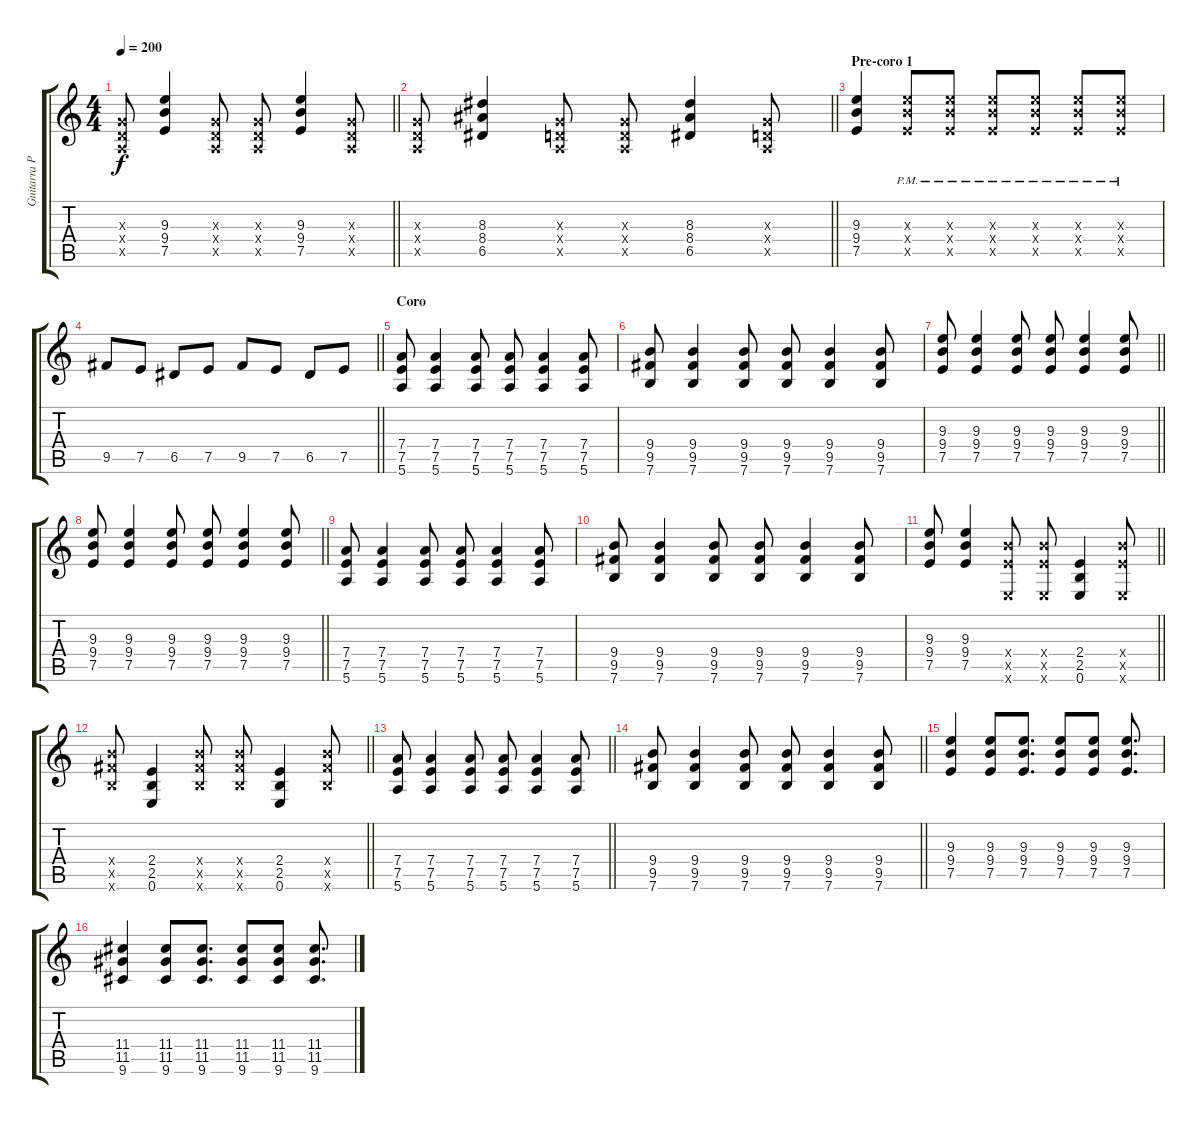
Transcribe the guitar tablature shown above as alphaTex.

\track ("Guitarra Principal" "Guitarra P") {mute instrument distortionguitar}
\staff {score tabs}
\tuning (E4 B3 G3 D3 A2 E2) {hide}
\ts (4 4)
\tempo 200
\clef g2
\barLineRight lightlight
\ks c
(0.3{x} 0.4{x} 0.5{x}).8{dy f} (9.3 9.4 7.5).4 (0.3{x} 0.4{x} 0.5{x}).8 (0.3{x} 0.4{x} 0.5{x}).8 (9.3 9.4 7.5).4 (0.3{x} 0.4{x} 0.5{x}).8 |
\barLineRight lightlight
(0.3{x} 0.4{x} 0.5{x}).8 (8.3 8.4 6.5).4 (0.3{x} 0.4{x} 0.5{x}).8 (0.3{x} 0.4{x} 0.5{x}).8 (8.3 8.4 6.5).4 (0.3{x} 0.4{x} 0.5{x}).8 |
\section ("" "Pre-coro 1")
(9.3 9.4 7.5).4 (9.3{pm x} 9.4{pm x} 7.5{pm x}).8 (9.3{pm x} 9.4{pm x} 7.5{pm x}).8 (9.3{pm x} 9.4{pm x} 7.5{pm x}).8 (9.3{pm x} 9.4{pm x} 7.5{pm x}).8 (9.3{pm x} 9.4{pm x} 7.5{pm x}).8 (9.3{pm x} 9.4{pm x} 7.5{pm x}).8 |
\barLineRight lightlight
9.5.8{volume 16} 7.5.8 6.5.8 7.5.8 9.5.8 7.5.8 6.5.8 7.5.8 |
\section ("" "Coro")
(7.4 7.5 5.6).8{volume 12} (7.4 7.5 5.6).4 (7.4 7.5 5.6).8 (7.4 7.5 5.6).8 (7.4 7.5 5.6).4 (7.4 7.5 5.6).8 |
(9.4 9.5 7.6).8 (9.4 9.5 7.6).4 (9.4 9.5 7.6).8 (9.4 9.5 7.6).8 (9.4 9.5 7.6).4 (9.4 9.5 7.6).8 |
\barLineRight lightlight
(9.3 9.4 7.5).8 (9.3 9.4 7.5).4 (9.3 9.4 7.5).8 (9.3 9.4 7.5).8 (9.3 9.4 7.5).4 (9.3 9.4 7.5).8 |
\barLineRight lightlight
(9.3 9.4 7.5).8 (9.3 9.4 7.5).4 (9.3 9.4 7.5).8 (9.3 9.4 7.5).8 (9.3 9.4 7.5).4 (9.3 9.4 7.5).8 |
(7.4 7.5 5.6).8 (7.4 7.5 5.6).4 (7.4 7.5 5.6).8 (7.4 7.5 5.6).8 (7.4 7.5 5.6).4 (7.4 7.5 5.6).8 |
(9.4 9.5 7.6).8 (9.4 9.5 7.6).4 (9.4 9.5 7.6).8 (9.4 9.5 7.6).8 (9.4 9.5 7.6).4 (9.4 9.5 7.6).8 |
\barLineRight lightlight
(9.3 9.4 7.5).8 (9.3 9.4 7.5).4 (9.4{x} 7.5{x} 0.6{x}).8 (9.4{x} 7.5{x} 0.6{x}).8 (2.4 2.5 0.6).4 (9.4{x} 7.5{x} 0.6{x}).8 |
\barLineRight lightlight
(9.4{x} 9.5{x} 7.6{x}).8 (2.4 2.5 0.6).4 (9.4{x} 9.5{x} 7.6{x}).8 (9.4{x} 9.5{x} 7.6{x}).8 (2.4 2.5 0.6).4 (9.4{x} 9.5{x} 7.6{x}).8 |
\barLineRight lightlight
(7.4 7.5 5.6).8 (7.4 7.5 5.6).4 (7.4 7.5 5.6).8 (7.4 7.5 5.6).8 (7.4 7.5 5.6).4 (7.4 7.5 5.6).8 |
\barLineRight lightlight
(9.4 9.5 7.6).8 (9.4 9.5 7.6).4 (9.4 9.5 7.6).8 (9.4 9.5 7.6).8 (9.4 9.5 7.6).4 (9.4 9.5 7.6).8 |
(9.3 9.4 7.5).4 (9.3 9.4 7.5).8 (9.3 9.4 7.5).8{d} (9.3 9.4 7.5).8 (9.3 9.4 7.5).8 (9.3 9.4 7.5).8{d} |
(11.4 11.5 9.6).4 (11.4 11.5 9.6).8 (11.4 11.5 9.6).8{d} (11.4 11.5 9.6).8 (11.4 11.5 9.6).8 (11.4 11.5 9.6).8{d}
